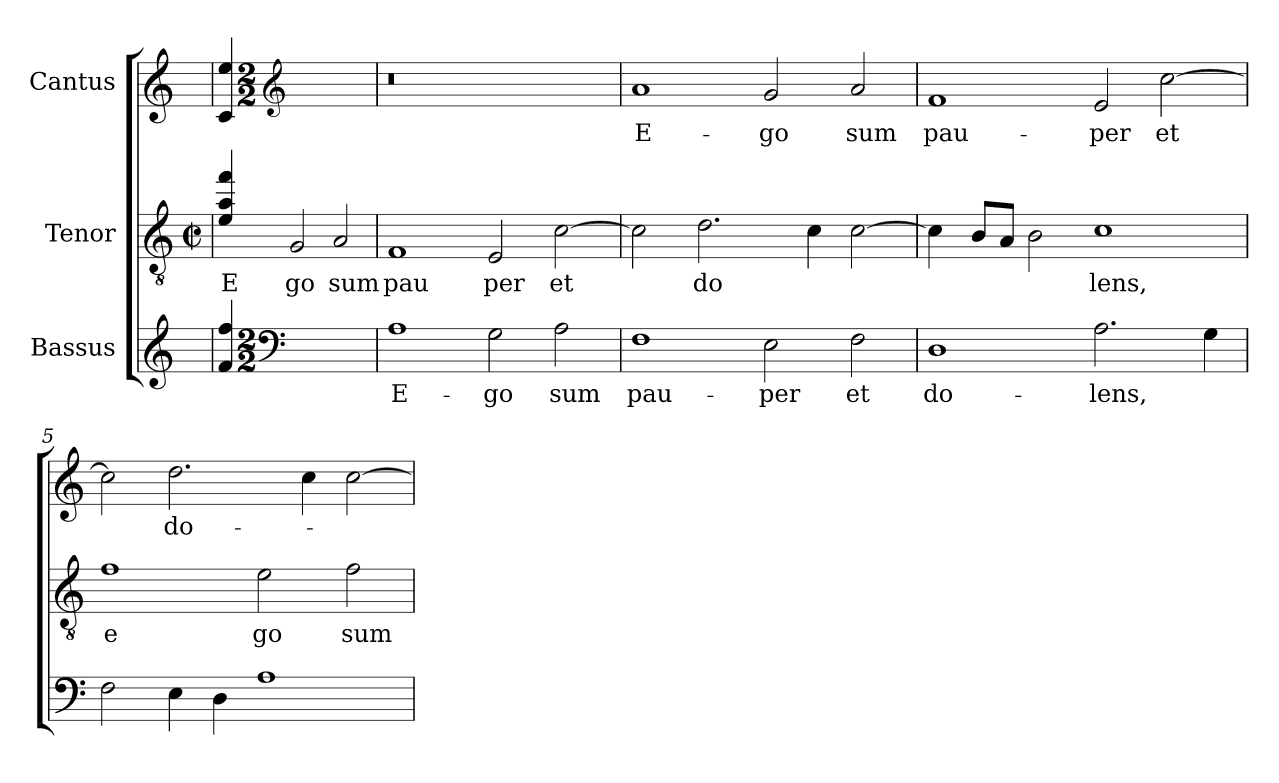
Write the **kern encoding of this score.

**kern	**text	**kern	**text	**kern	**text
*part3	*part3	*part2	*part2	*part1	*part1
*staff3	*staff3	*staff2	*staff2	*staff1	*staff1
*I"Bassus	*	*I"Tenor	*	*I"Cantus	*
!!LO:PB:g=z
*stria5	*	*stria5	*	*stria5	*
*	*	*clefGv2	*	*	*
*	*	*M2/2	*	*	*
*	*	*met(c|)	*	*	*
=1	=1!	=1	=1!	=1!	=1!
!	!	!	!LO:LY:b:cj	!	!
4ff/ 4f/	.	4ff/ 4e/ 4a	E	4ee/ 4c/	.
*clefF4	*	*	*	*clefG2	*
*M2/2	*	*	*	*M2/2	*
*met(c|)	*	*	*	*met(c|)	*
!	!	!LO:N:vis=2	!LO:LY:b:cj	!	!
2ryy	.	4G/	go	2ryy	.
!	!	!LO:N:vis=2	!LO:LY:b:cj	!	!
.	.	4A/	sum	.	.
=2	=2	=2	=2	=2	=2
!	!LO:LY:b:cj	!	!LO:LY:b:cj	!	!
1A	E-	1F	pau	0r	.
!	!LO:LY:b:cj	!	!LO:LY:b:cj	!	!
2G\	-go	2E/	per	.	.
!	!LO:LY:b:cj	!	!LO:LY:b:cj	!	!
2A\	sum	[>2c\	et	.	.
=3	=3	=3	=3	=3	=3
!	!LO:LY:b:cj	!	!	!	!LO:LY:b:cj
1F	pau-	2c\]	.	1a	E-
!	!	!	!LO:LY:b:cj	!	!
.	.	2.d\	do	.	.
!	!LO:LY:b:cj	!	!	!	!LO:LY:b:cj
2E\	-per	.	.	2g/	-go
.	.	4c\	.	.	.
!	!LO:LY:b:cj	!	!	!	!LO:LY:b:cj
2F\	et	[>2c\	.	2a/	sum
=4	=4	=4	=4	=4	=4
!	!LO:LY:b:cj	!	!	!	!LO:LY:b:cj
1D	do-	4c\]	.	1f	pau-
.	.	8B/L	.	.	.
.	.	8A/J	.	.	.
.	.	2B\	.	.	.
!	!LO:LY:b	!	!LO:LY:b:cj	!	!LO:LY:b:cj
2.A\	-lens,	1c	lens,	2e/	-per
!	!	!	!	!	!LO:LY:b:cj
.	.	.	.	[>2cc\	et
4G\	.	.	.	.	.
=5	=5	=5	=5	=5	=5
!	!	!	!LO:LY:b:cj	!	!
2F\	.	1f	e	2cc\]	.
!	!	!	!	!	!LO:LY:b:cj
4E\	.	.	.	2.dd\	do-
4D\	.	.	.	.	.
!	!	!	!LO:LY:b:cj	!	!
1A	.	2e\	go	.	.
.	.	.	.	4cc\	.
!	!	!	!LO:LY:b:cj	!	!
.	.	2f\	sum	[<2cc\	.
=	=	=	=	=	=
*-	*-	*-	*-	*-	*-
